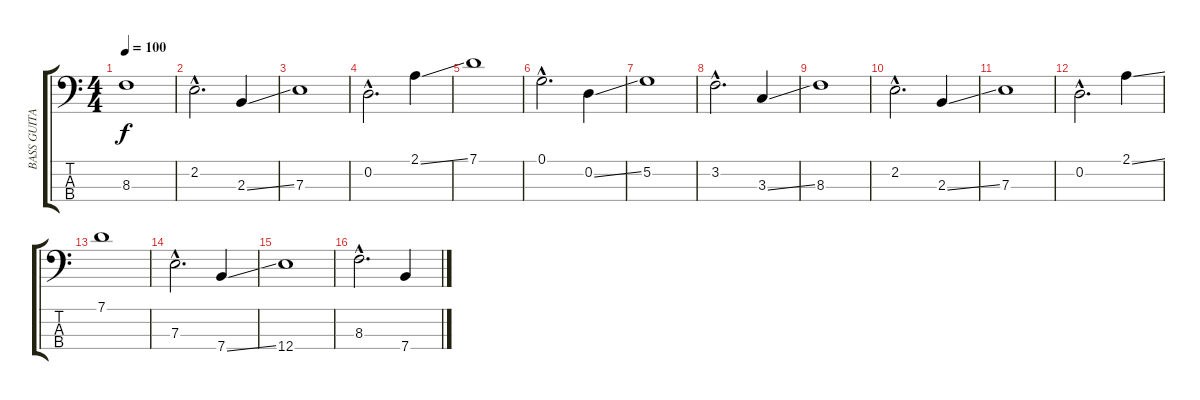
\track ("BASS GUITAR" "BASS GUITA") {instrument fretlessbass}
\staff {score tabs}
\tuning (G2 D2 A1 E1) {hide}
\ts (4 4)
\tempo 100
\clef f4
\ks c
8.3.1{dy f} |
2.2{hac}.2{d} 2.3{ss}.4 |
7.3.1 |
0.2{hac}.2{d} 2.1{ss}.4 |
7.1.1 |
0.1{hac}.2{d} 0.2{ss}.4 |
5.2.1 |
3.2{hac}.2{d} 3.3{ss}.4 |
8.3.1 |
2.2{hac}.2{d} 2.3{ss}.4 |
7.3.1 |
0.2{hac}.2{d} 2.1{ss}.4 |
7.1.1 |
7.3{hac}.2{d} 7.4{ss}.4 |
12.4.1 |
8.3{hac}.2{d} 7.4{ss}.4
